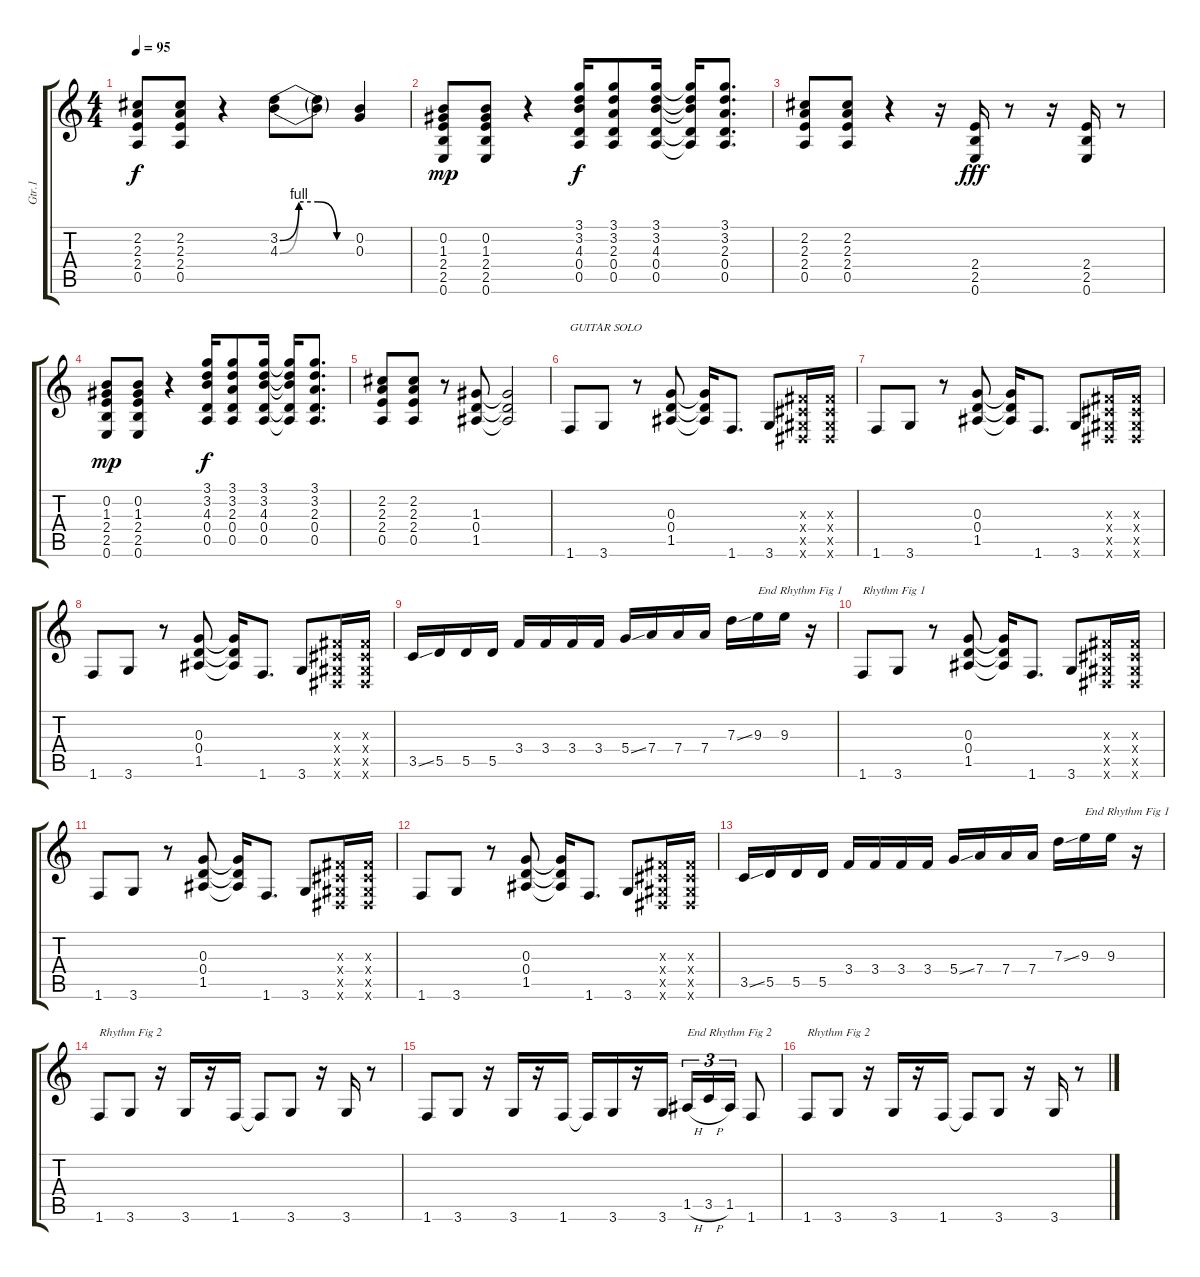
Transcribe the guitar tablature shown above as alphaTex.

\track ("Gtr.1" "Gtr.1") {instrument overdrivenguitar}
\staff {score tabs}
\tuning (E4 B3 G3 D3 A2 E2) {hide}
\ts (4 4)
\tempo 95
\clef g2
\ks c
(2.2 2.3 2.4 0.5).8{dy f} (2.2 2.3 2.4 0.5).8 r.4 (3.2{be (custom 0 0 15 4 30 4 45 0 60 0)} 4.3{be (custom 0 0 15 4 30 4 45 0 60 0)}).8 (3.2{t} 4.3{t}).8 (0.2 0.3).4 |
(0.2 1.3 2.4 2.5 0.6).8{dy mp} (0.2 1.3 2.4 2.5 0.6).8 r.4 (3.1 3.2 4.3 0.4 0.5).16{dy f} (3.1 3.2 2.3 0.4 0.5).8 (3.1 3.2 4.3 0.4 0.5).16 (3.1{t} 3.2{t} 4.3{t} 0.4{t} 0.5{t}).16 (3.1 3.2 2.3 0.4 0.5).8{d} |
(2.2 2.3 2.4 0.5).8 (2.2 2.3 2.4 0.5).8 r.4 r.16 (2.4 2.5 0.6).16{dy fff} r.8 r.16 (2.4 2.5 0.6).16 r.8 |
(0.2 1.3 2.4 2.5 0.6).8{dy mp} (0.2 1.3 2.4 2.5 0.6).8 r.4 (3.1 3.2 4.3 0.4 0.5).16{dy f} (3.1 3.2 2.3 0.4 0.5).8 (3.1 3.2 4.3 0.4 0.5).16 (3.1{t} 3.2{t} 4.3{t} 0.4{t} 0.5{t}).16 (3.1 3.2 2.3 0.4 0.5).8{d} |
(2.2 2.3 2.4 0.5).8 (2.2 2.3 2.4 0.5).8 r.8 (1.3 0.4 1.5).8 (1.3{t} 0.4{t} 1.5{t}).2 |
1.6.8{txt "GUITAR SOLO"} 3.6.8 r.8 (0.3 0.4 1.5).8 (0.3{t} 0.4{t} 1.5{t}).16 1.6.8{d} 3.6.8 (-1.3{x} -1.4{x} -1.5{x} -1.6{x}).16 (-1.3{x} -1.4{x} -1.5{x} -1.6{x}).16 |
1.6.8 3.6.8 r.8 (0.3 0.4 1.5).8 (0.3{t} 0.4{t} 1.5{t}).16 1.6.8{d} 3.6.8 (-1.3{x} -1.4{x} -1.5{x} -1.6{x}).16 (-1.3{x} -1.4{x} -1.5{x} -1.6{x}).16 |
1.6.8 3.6.8 r.8 (0.3 0.4 1.5).8 (0.3{t} 0.4{t} 1.5{t}).16 1.6.8{d} 3.6.8 (-1.3{x} -1.4{x} -1.5{x} -1.6{x}).16 (-1.3{x} -1.4{x} -1.5{x} -1.6{x}).16 |
3.5{ss}.16 5.5.16 5.5.16 5.5.16 3.4.16 3.4.16 3.4.16 3.4.16 5.4{ss}.16 7.4.16 7.4.16 7.4.16 7.3{ss}.16 9.3.16{txt "End Rhythm Fig 1"} 9.3.16 r.16 |
1.6.8{txt "Rhythm Fig 1"} 3.6.8 r.8 (0.3 0.4 1.5).8 (0.3{t} 0.4{t} 1.5{t}).16 1.6.8{d} 3.6.8 (-1.3{x} -1.4{x} -1.5{x} -1.6{x}).16 (-1.3{x} -1.4{x} -1.5{x} -1.6{x}).16 |
1.6.8 3.6.8 r.8 (0.3 0.4 1.5).8 (0.3{t} 0.4{t} 1.5{t}).16 1.6.8{d} 3.6.8 (-1.3{x} -1.4{x} -1.5{x} -1.6{x}).16 (-1.3{x} -1.4{x} -1.5{x} -1.6{x}).16 |
1.6.8 3.6.8 r.8 (0.3 0.4 1.5).8 (0.3{t} 0.4{t} 1.5{t}).16 1.6.8{d} 3.6.8 (-1.3{x} -1.4{x} -1.5{x} -1.6{x}).16 (-1.3{x} -1.4{x} -1.5{x} -1.6{x}).16 |
3.5{ss}.16 5.5.16 5.5.16 5.5.16 3.4.16 3.4.16 3.4.16 3.4.16 5.4{ss}.16 7.4.16 7.4.16 7.4.16 7.3{ss}.16 9.3.16{txt "End Rhythm Fig 1"} 9.3.16 r.16 |
1.6.8{txt "Rhythm Fig 2"} 3.6.8 r.16 3.6.16 r.16 1.6.16 1.6{t}.8 3.6.8 r.16 3.6.16 r.8 |
1.6.8 3.6.8 r.16 3.6.16 r.16 1.6.16 1.6{t}.16 3.6.16 r.16 3.6.16 1.5{h}.16{tu (3 2) txt "End Rhythm Fig 2"} 3.5{h}.16{tu (3 2)} 1.5.16{tu (3 2)} 1.6.8 |
1.6.8{txt "Rhythm Fig 2"} 3.6.8 r.16 3.6.16 r.16 1.6.16 1.6{t}.8 3.6.8 r.16 3.6.16 r.8
